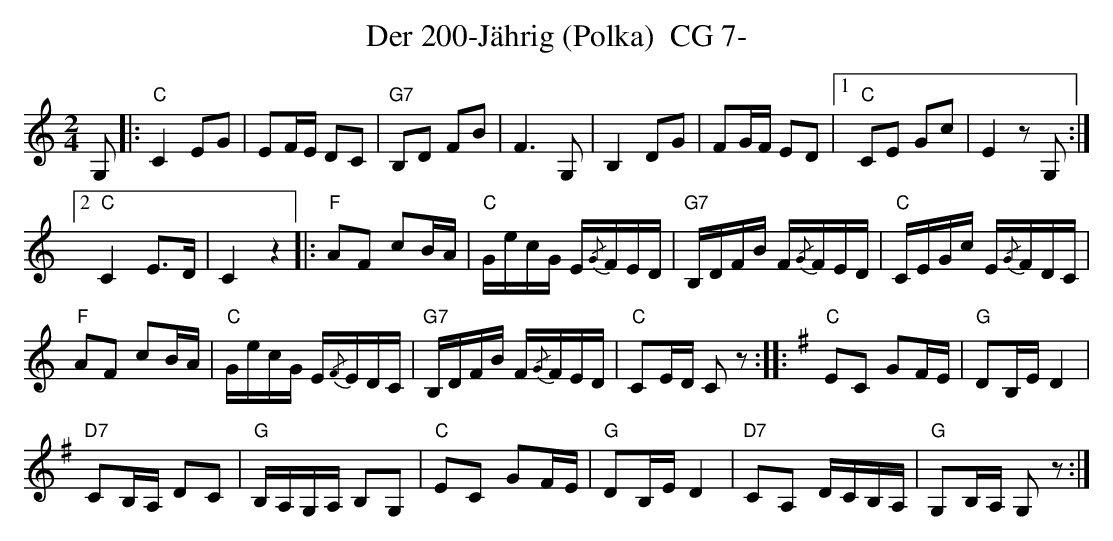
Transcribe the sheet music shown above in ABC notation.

X:1
T:Der 200-J\"ahrig (Polka)  CG 7-
M:2/4
L:1/16
K:C %%MIDI gchordon
G,2 |: "C"C4 E2G2 | E2FE D2C2 | "G7"B,2D2 F2B2 | F6G,2 | B,4D2G2 | F2GF E2D2 |1 "C"C2E2 G2c2 | E4z2G,2 :|2
"C"C4E3D | C4z4 |: "F"A2F2 c2BA | "C"GecG E{/G}FED | "G7"B,DFB F{/G}FED | "C"CEGc E{/G}FDC |
"F"A2F2 c2BA | "C"GecG E{/F}EDC | "G7"B,DFB F{/G}FED | "C"C2ED C2z2 :: [K:G] "C"E2C2 G2FE | "G"D2B,ED4 |
"D7"C2B,A, D2C2 | "G"B,A,G,A, B,2G,2 | "C"E2C2 G2FE | "G"D2B,ED4 | "D7"C2A,2 DCB,A, | "G"G,2B,A, G,2z2 :|
